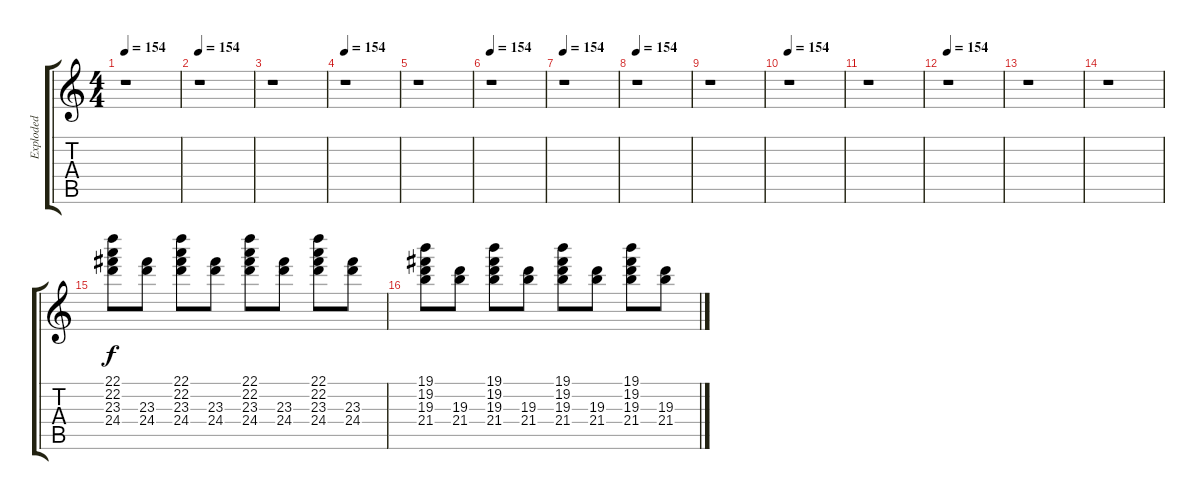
\track ("Exploded" "Exploded") {instrument distortionguitar}
\staff {score tabs}
\tuning (E4 B3 G3 D3 A2 E2) {hide}
\ts (4 4)
\tempo 154
\clef g2
\ks c
r.1{dy f} |
\tempo 154
r.1 |
r.1 |
\tempo 154
r.1 |
r.1 |
\tempo 154
r.1 |
\tempo 154
r.1 |
\tempo 154
r.1 |
r.1 |
\tempo 154
r.1 |
r.1 |
\tempo 154
r.1 |
r.1 |
r.1 |
(22.1 22.2 23.3 24.4).8 (23.3 24.4).8 (22.1 22.2 23.3 24.4).8 (23.3 24.4).8 (22.1 22.2 23.3 24.4).8 (23.3 24.4).8 (22.1 22.2 23.3 24.4).8 (23.3 24.4).8 |
(19.1 19.2 19.3 21.4).8 (19.3 21.4).8 (19.1 19.2 19.3 21.4).8 (19.3 21.4).8 (19.1 19.2 19.3 21.4).8 (19.3 21.4).8 (19.1 19.2 19.3 21.4).8 (19.3 21.4).8
